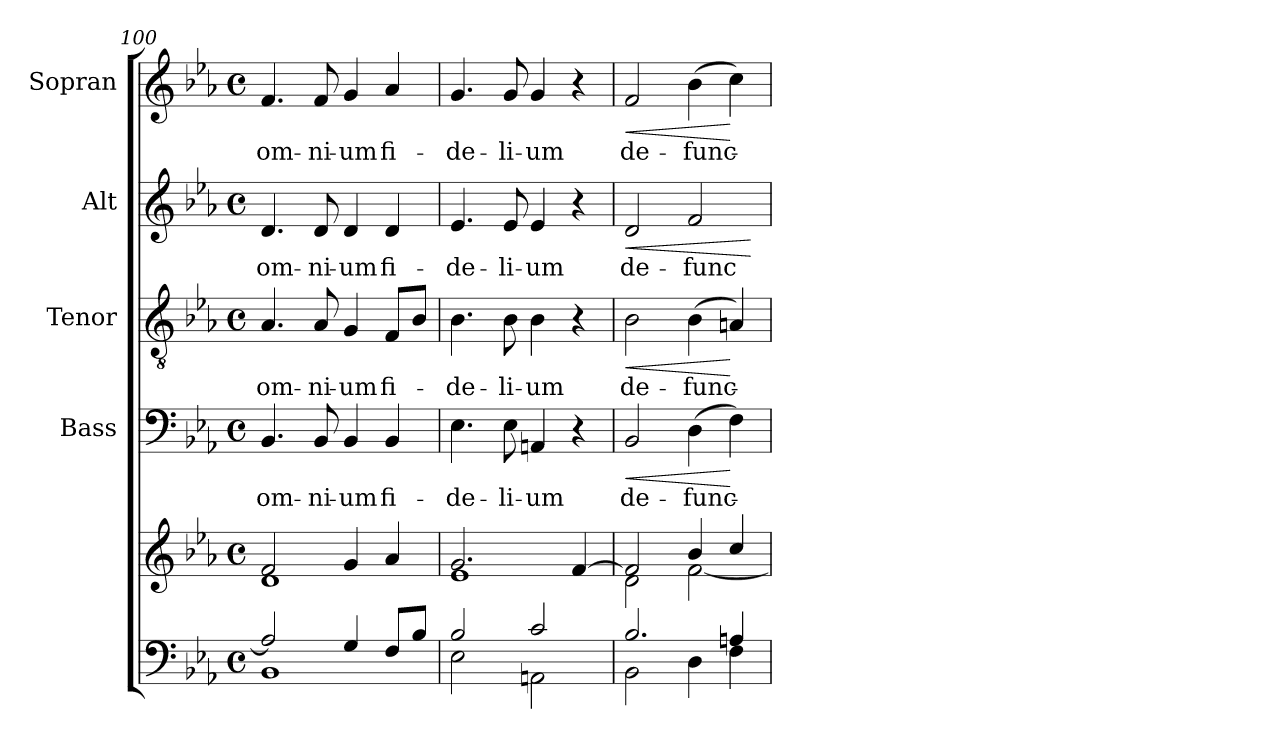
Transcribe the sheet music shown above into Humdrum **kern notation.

**kern	**kern	**kern	**text	**dynam	**kern	**text	**dynam	**kern	**text	**dynam	**kern	**text	**dynam
*part5	*part5	*part4	*part4	*part4	*part3	*part3	*part3	*part2	*part2	*part2	*part1	*part1	*part1
*staff6	*staff5	*staff4	*staff4	*staff4	*staff3	*staff3	*staff3	*staff2	*staff2	*staff2	*staff1	*staff1	*staff1
*	*	*I"Bass	*	*	*I"Tenor	*	*	*I"Alt	*	*	*I"Sopran	*	*
*	*	*I'B.	*	*	*I'T.	*	*	*I'A.	*	*	*I'S.	*	*
*clefF4	*clefG2	*clefF4	*	*	*clefGv2	*	*	*clefG2	*	*	*clefG2	*	*
*k[b-e-a-]	*k[b-e-a-]	*k[b-e-a-]	*	*	*k[b-e-a-]	*	*	*k[b-e-a-]	*	*	*k[b-e-a-]	*	*
*E-:	*E-:	*E-:	*	*	*E-:	*	*	*E-:	*	*	*E-:	*	*
*M4/4	*M4/4	*M4/4	*	*	*M4/4	*	*	*M4/4	*	*	*M4/4	*	*
*met(c)	*met(c)	*met(c)	*	*	*met(c)	*	*	*met(c)	*	*	*met(c)	*	*
=100	=100	=100	=100	=100	=100	=100	=100	=100	=100	=100	=100	=100	=100
*^	*^	*	*	*	*	*	*	*	*	*	*	*	*
!	!	!	!	!	!LO:LY:b	!	!	!LO:LY:b	!	!	!LO:LY:b	!	!	!LO:LY:b	!
2A-/]	1BB-	2f/	1d	4.BB-/	om-	.	4.A-/	om-	.	4.d/	om-	.	4.f/	om-	.
!	!	!	!	!	!LO:LY:b	!	!	!LO:LY:b	!	!	!LO:LY:b	!	!	!LO:LY:b	!
.	.	.	.	8BB-/	-ni-	.	8A-/	-ni-	.	8d/	-ni-	.	8f/	-ni-	.
!	!	!	!	!	!LO:LY:b	!	!	!LO:LY:b	!	!	!LO:LY:b	!	!	!LO:LY:b	!
4G/	.	4g/	.	4BB-/	-um	.	4G/	-um	.	4d/	-um	.	4g/	-um	.
!	!	!	!	!	!LO:LY:b	!	!	!LO:LY:b	!	!	!LO:LY:b	!	!	!LO:LY:b	!
8F/L	.	4a-/	.	4BB-/	fi-	.	8F/L	fi-	.	4d/	fi-	.	4a-/	fi-	.
8B-/J	.	.	.	.	.	.	8B-/J	.	.	.	.	.	.	.	.
=101	=101	=101	=101	=101	=101	=101	=101	=101	=101	=101	=101	=101	=101	=101	=101
!	!	!	!	!	!LO:LY:b	!	!	!LO:LY:b	!	!	!LO:LY:b	!	!	!LO:LY:b	!
2B-/	2E-\	2.g/	1e-	4.E-\	-de-	.	4.B-\	-de-	.	4.e-/	-de-	.	4.g/	-de-	.
!	!	!	!	!	!LO:LY:b	!	!	!LO:LY:b	!	!	!LO:LY:b	!	!	!LO:LY:b	!
.	.	.	.	8E-\	-li-	.	8B-\	-li-	.	8e-/	-li-	.	8g/	-li-	.
!	!	!	!	!	!LO:LY:b	!	!	!LO:LY:b	!	!	!LO:LY:b	!	!	!LO:LY:b	!
2c/	2AAn\	.	.	4AAn/	-um	.	4B-\	-um	.	4e-/	-um	.	4g/	-um	.
.	.	[>4f/	.	4r	.	.	4r	.	.	4r	.	.	4r	.	.
=102	=102	=102	=102	=102	=102	=102	=102	=102	=102	=102	=102	=102	=102	=102	=102
!	!	!	!	!	!LO:LY:b	!LO:HP:b	!	!LO:LY:b	!LO:HP:b	!	!LO:LY:b	!LO:HP:b	!	!LO:LY:b	!LO:HP:b
2.B-/	2BB-\	2f/]	2d\	2BB-/	de-	<	2B-\	de-	<	2d/	de-	<	2f/	de-	<
!	!	!	!	!	!LO:LY:b	!	!	!LO:LY:b	!	!	!LO:LY:b	!	!	!LO:LY:b	!
.	4D\	4b-/	[<2f\	(>4D\	-func-	.	(>4B-\	-func-	.	2f/	-func-	.	(>4b-\	-func-	.
4An/	4F\	4cc/	.	4F\)	.	[	4An/)	.	[	.	.	.	4cc\)	.	[
*v	*v	*	*	*	*	*	*	*	*	*	*	*	*	*	*
*	*v	*v	*	*	*	*	*	*	*	*	*	*	*	*
.	.	.	.	.	.	.	.	.	.	[	.	.	.
=	=	=	=	=	=	=	=	=	=	=	=	=	=
*-	*-	*-	*-	*-	*-	*-	*-	*-	*-	*-	*-	*-	*-
